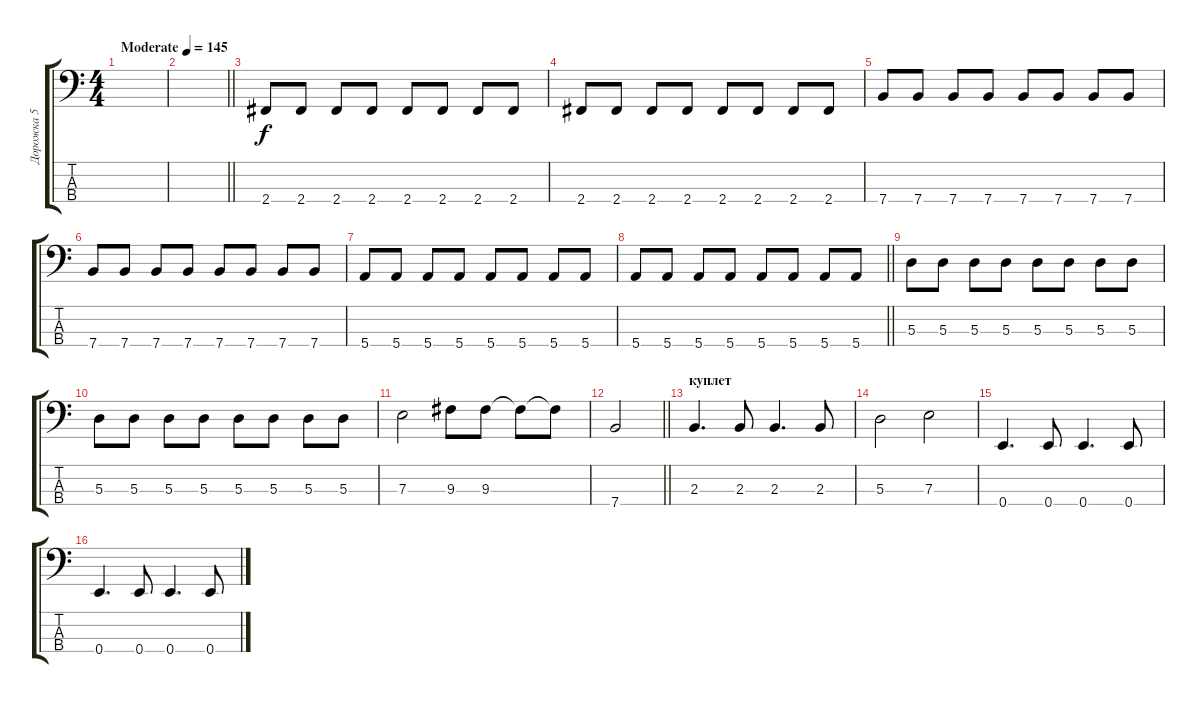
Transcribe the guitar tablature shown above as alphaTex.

\track ("Дорожка 5" "Дорожка 5") {instrument electricbassfinger}
\staff {score tabs}
\tuning (G2 D2 A1 E1) {hide}
\ts (4 4)
\tempo (145 "Moderate")
\clef f4
\ks c
|
\barLineRight lightlight
|
2.4.8 2.4.8 2.4.8 2.4.8 2.4.8 2.4.8 2.4.8 2.4.8 |
2.4.8 2.4.8 2.4.8 2.4.8 2.4.8 2.4.8 2.4.8 2.4.8 |
7.4.8 7.4.8 7.4.8 7.4.8 7.4.8 7.4.8 7.4.8 7.4.8 |
7.4.8 7.4.8 7.4.8 7.4.8 7.4.8 7.4.8 7.4.8 7.4.8 |
5.4.8 5.4.8 5.4.8 5.4.8 5.4.8 5.4.8 5.4.8 5.4.8 |
\barLineRight lightlight
5.4.8 5.4.8 5.4.8 5.4.8 5.4.8 5.4.8 5.4.8 5.4.8 |
5.3.8 5.3.8 5.3.8 5.3.8 5.3.8 5.3.8 5.3.8 5.3.8 |
5.3.8 5.3.8 5.3.8 5.3.8 5.3.8 5.3.8 5.3.8 5.3.8 |
7.3.2 9.3.8 9.3.8 9.3{t}.8 9.3{t}.8 |
\barLineRight lightlight
7.4.2 |
\section ("" "куплет")
2.3.4{d} 2.3.8 2.3.4{d} 2.3.8 |
5.3.2 7.3.2 |
0.4.4{d} 0.4.8 0.4.4{d} 0.4.8 |
0.4.4{d} 0.4.8 0.4.4{d} 0.4.8
